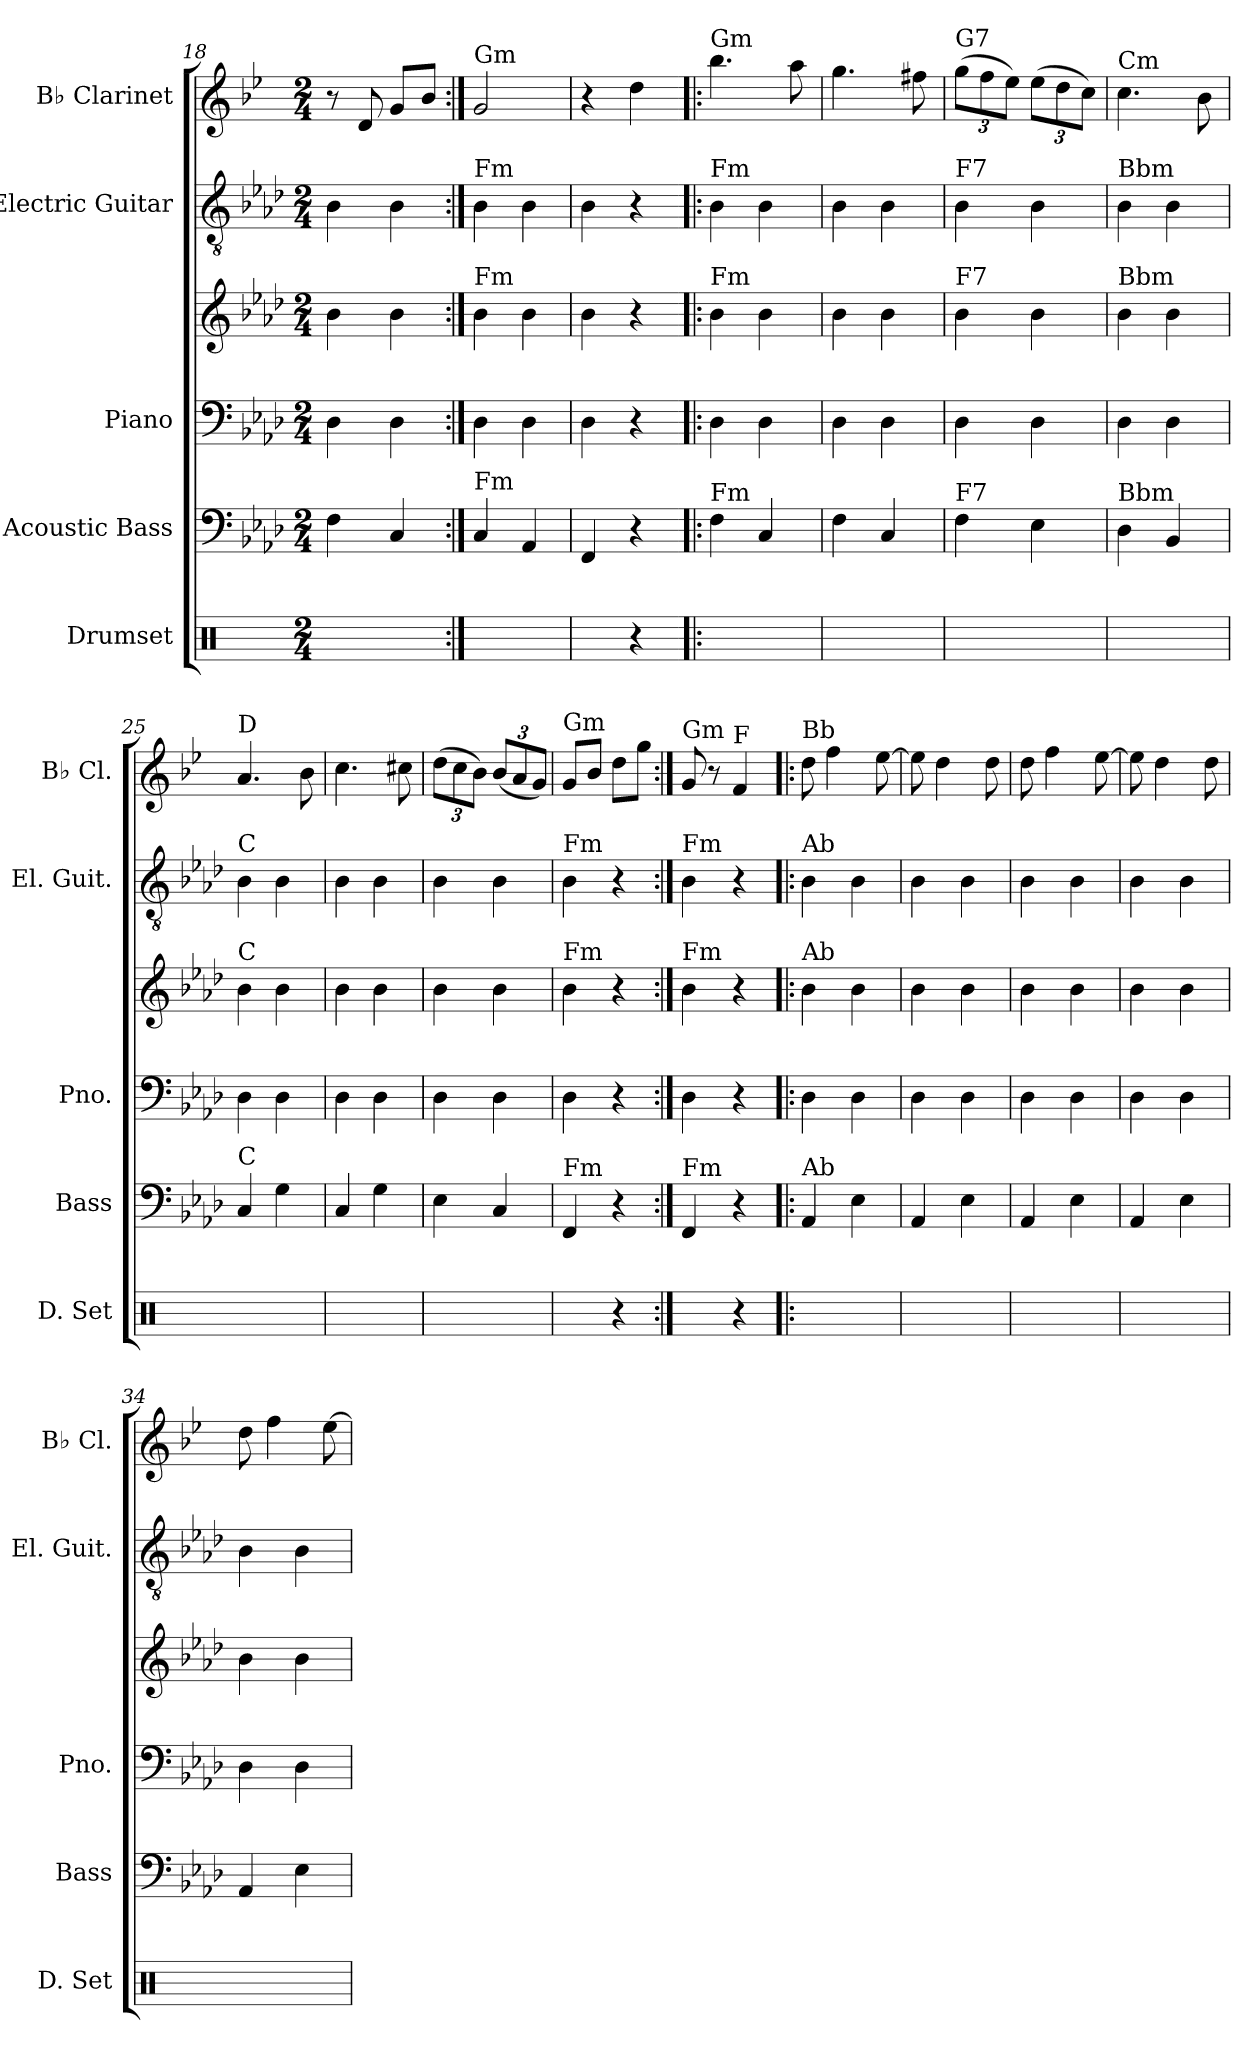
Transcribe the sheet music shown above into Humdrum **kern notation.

**kern	**kern	**kern	**kern	**kern	**kern
*part5	*part4	*part3	*part3	*part2	*part1
*staff6	*staff5	*staff4	*staff3	*staff2	*staff1
*I"Drumset	*I"Acoustic Bass	*I"Piano	*	*I"Electric Guitar	*I"B♭ Clarinet
*I'D. Set	*I'Bass	*I'Pno.	*	*I'El. Guit.	*I'B♭ Cl.
*clefX	*clefF4	*clefF4	*clefG2	*clefGv2	*clefG2
*	*ITrd7c12	*	*	*	*ITrd1c2
*k[]	*k[b-e-a-d-]	*k[b-e-a-d-]	*k[b-e-a-d-]	*k[b-e-a-d-]	*k[b-e-a-d-]
*M2/4	*M2/4	*M2/4	*M2/4	*M2/4	*M2/4
=18	=18	=18	=18	=18	=18
4R	4FF\	4D-	4b-	4B-	8r
.	.	.	.	.	8c/
4R	4CC/	4D-	4b-	4B-	8f/L
.	.	.	.	.	8a-/J
=19:|!	=19:|!	=19:|!	=19:|!	=19:|!	=19:|!
!	!	!	!	!	!LO:TX:a:t=Gm
!	!	!	!	!LO:TX:a:t=Fm	!
!	!	!	!LO:TX:a:t=Fm	!	!
!	!LO:TX:a:t=Fm	!	!	!	!
4R	4CC/	4D-	4b-	4B-	2f/
4R	4AAA-/	4D-	4b-	4B-	.
=20	=20	=20	=20	=20	=20
4R	4FFF/	4D-	4b-	4B-	4r
4r	4r	4r	4r	4r	4cc\
!!LO:PB:g=z
=21!|:	=21!|:	=21!|:	=21!|:	=21!|:	=21!|:
!	!	!	!	!	!LO:TX:a:t=Gm
!	!	!	!	!LO:TX:a:t=Fm	!
!	!	!	!LO:TX:a:t=Fm	!	!
!	!LO:TX:a:t=Fm	!	!	!	!
4R	4FF\	4D-	4b-	4B-	4.aa-\
4R	4CC/	4D-	4b-	4B-	.
.	.	.	.	.	8gg\
=22	=22	=22	=22	=22	=22
4R	4FF\	4D-	4b-	4B-	4.ff\
4R	4CC/	4D-	4b-	4B-	.
.	.	.	.	.	8een\
=23	=23	=23	=23	=23	=23
*	*	*	*	*	*Xbrackettup
!	!	!	!	!	!LO:TX:a:t=G7
!	!	!	!	!LO:TX:a:t=F7	!
!	!	!	!LO:TX:a:t=F7	!	!
!	!LO:TX:a:t=F7	!	!	!	!
4R	4FF\	4D-	4b-	4B-	(>12ff\L
.	.	.	.	.	12ee-\
.	.	.	.	.	12dd-\J)
4R	4EE-\	4D-	4b-	4B-	(>12dd-\L
.	.	.	.	.	12cc\
.	.	.	.	.	12b-\J)
=24	=24	=24	=24	=24	=24
!	!	!	!	!	!LO:TX:a:t=Cm
!	!	!	!	!LO:TX:a:t=Bbm	!
!	!	!	!LO:TX:a:t=Bbm	!	!
!	!LO:TX:a:t=Bbm	!	!	!	!
4R	4DD-\	4D-	4b-	4B-	4.b-\
4R	4BBB-/	4D-	4b-	4B-	.
.	.	.	.	.	8a-\
=25	=25	=25	=25	=25	=25
!	!	!	!	!	!LO:TX:a:t=D
!	!	!	!	!LO:TX:a:t=C	!
!	!	!	!LO:TX:a:t=C	!	!
!	!LO:TX:a:t=C	!	!	!	!
4R	4CC/	4D-	4b-	4B-	4.g/
4R	4GG\	4D-	4b-	4B-	.
.	.	.	.	.	8a-\
=26	=26	=26	=26	=26	=26
4R	4CC/	4D-	4b-	4B-	4.b-\
4R	4GG\	4D-	4b-	4B-	.
.	.	.	.	.	8bn\
=27	=27	=27	=27	=27	=27
4R	4EE-\	4D-	4b-	4B-	(>12cc\L
.	.	.	.	.	12b-\
.	.	.	.	.	12a-\J)
4R	4CC/	4D-	4b-	4B-	(<12a-/L
.	.	.	.	.	12g/
.	.	.	.	.	12f/J)
=28	=28	=28	=28	=28	=28
!	!	!	!	!	!LO:TX:a:t=Gm
!	!	!	!	!LO:TX:a:t=Fm	!
!	!	!	!LO:TX:a:t=Fm	!	!
!	!LO:TX:a:t=Fm	!	!	!	!
4R	4FFF/	4D-	4b-	4B-	8f/L
.	.	.	.	.	8a-/J
4r	4r	4r	4r	4r	8cc\L
.	.	.	.	.	8ff\J
=29:|!	=29:|!	=29:|!	=29:|!	=29:|!	=29:|!
!	!	!	!	!	!LO:TX:a:t=Gm
!	!	!	!	!LO:TX:a:t=Fm	!
!	!	!	!LO:TX:a:t=Fm	!	!
!	!LO:TX:a:t=Fm	!	!	!	!
4R	4FFF/	4D-	4b-	4B-	8f/
.	.	.	.	.	8r
!	!	!	!	!	!LO:TX:a:t=F
4r	4r	4r	4r	4r	4e-/
!!LO:LB:g=z
=30!|:	=30!|:	=30!|:	=30!|:	=30!|:	=30!|:
!	!	!	!	!	!LO:TX:a:t=Bb
!	!	!	!	!LO:TX:a:t=Ab	!
!	!	!	!LO:TX:a:t=Ab	!	!
!	!LO:TX:a:t=Ab	!	!	!	!
4R	4AAA-/	4D-	4b-	4B-	8cc\
.	.	.	.	.	4ee-\
4R	4EE-\	4D-	4b-	4B-	.
.	.	.	.	.	[8dd-\
=31	=31	=31	=31	=31	=31
4R	4AAA-/	4D-	4b-	4B-	8dd-\]
.	.	.	.	.	4cc\
4R	4EE-\	4D-	4b-	4B-	.
.	.	.	.	.	8cc\
=32	=32	=32	=32	=32	=32
4R	4AAA-/	4D-	4b-	4B-	8cc\
.	.	.	.	.	4ee-\
4R	4EE-\	4D-	4b-	4B-	.
.	.	.	.	.	[8dd-\
=33	=33	=33	=33	=33	=33
4R	4AAA-/	4D-	4b-	4B-	8dd-\]
.	.	.	.	.	4cc\
4R	4EE-\	4D-	4b-	4B-	.
.	.	.	.	.	8cc\
=34	=34	=34	=34	=34	=34
4R	4AAA-/	4D-	4b-	4B-	8cc\
.	.	.	.	.	4ee-\
4R	4EE-\	4D-	4b-	4B-	.
.	.	.	.	.	[8dd-\
=	=	=	=	=	=
*-	*-	*-	*-	*-	*-
